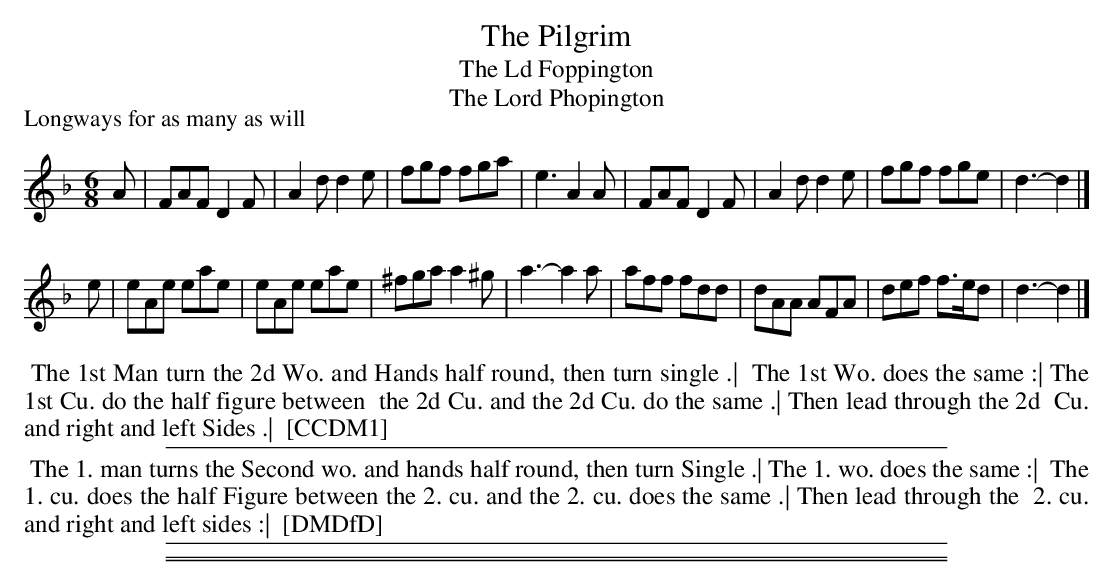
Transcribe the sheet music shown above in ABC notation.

X:1
T: The Pilgrim
T: The Ld Foppington
T: The Lord Phopington
P: Longways for as many as will
M: 6/8
L: 1/8
K: Dm
A |\
FAF D2F | A2d d2e | fgf fga | e3 A2A |\
FAF D2F | A2d d2e | fgf fge | d3- d2 |]
e |\
eAe eae | eAe eae | ^fga a2^g | a3- a2a |\
aff fdd | dAA AFA | def f>ed | d3- d2 |]
